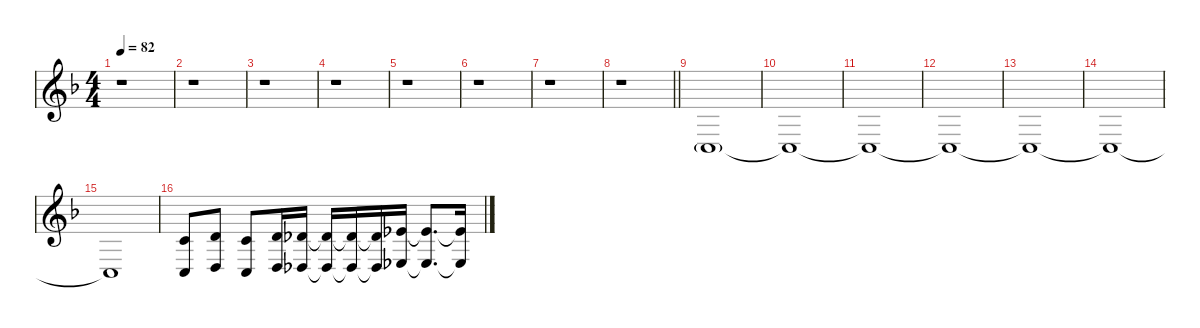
\defaultSystemsLayout 4
\hideDynamics
\bracketExtendMode nobrackets
\singleTrackTrackNamePolicy hidden
\multiTrackTrackNamePolicy hidden
\firstSystemTrackNameMode fullname
\firstSystemTrackNameOrientation horizontal
\otherSystemsTrackNameOrientation horizontal
\track ("Synth 2" "vln.") {defaultSystemsLayout 8 instrument stringensemble1}
\staff {score}
\tuning (E4 B3 G3 D3 A2 E2)
\ts (4 4)
\tempo 82
\clef g2
\ks dminor
r.1{dy f beam Down} |
r.1{beam Down} |
r.1{beam Down} |
r.1{beam Down} |
r.1{beam Down} |
r.1{beam Down} |
r.1{beam Down} |
\barLineRight lightlight
r.1{beam Down} |
3.5{g acc forcenatural}.1{dy mf instrument pad8sweep beam Up} |
3.5{t acc forcenatural}.1{dy f beam Up} |
3.5{t acc forcenatural}.1{beam Up} |
3.5{t acc forcenatural}.1{beam Up} |
3.5{t acc forcenatural}.1{beam Up} |
3.5{t acc forcenatural}.1{beam Up} |
3.5{t acc forcenatural}.1{beam Up} |
(5.3{acc forcenatural} 3.5{acc forcenatural}).8{beam Up} (7.3{acc forcenatural} 5.5{acc forcenatural}).8{beam Up} (5.3{acc forcenatural} 3.5{acc forcenatural}).8{beam Up} (7.3{acc forcenatural} 5.5{acc forcenatural}).16{beam Up} (6.3{acc b} 4.5{acc b}).16{beam Up} (6.3{t acc b} 4.5{t acc b}).16{beam Up} (6.3{t acc b} 4.5{t acc b}).16{beam Up} (6.3{t acc b} 4.5{t acc b}).16{beam Up} (8.3{acc b} 6.5{acc b}).16{beam Up} (8.3{t acc b} 6.5{t acc b}).8{d beam Up} (8.3{t acc b} 6.5{t acc b}).16{beam Up}
